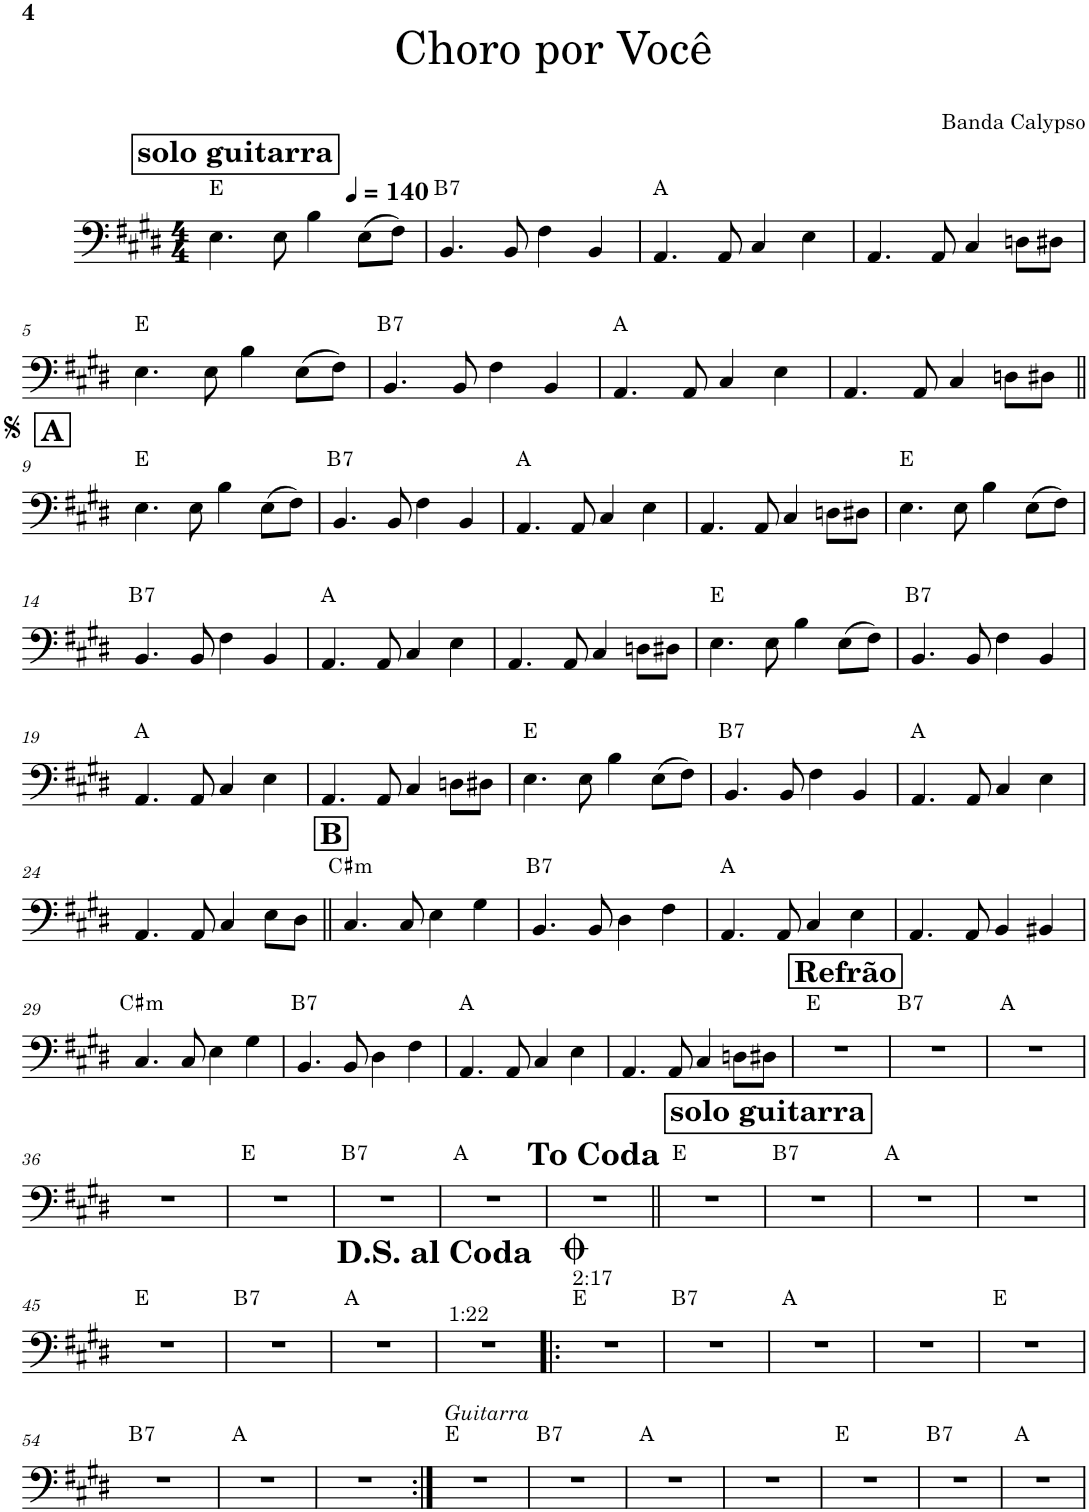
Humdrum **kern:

**kern	**harte
*part1	*part1
*staff1	*
*I"Electric Bass	*
*I'El. B.	*
!!LO:PB:g=z
*clefF4	*
*Trd7c12	*
*k[f#c#g#d#]	*
*M4/4	*
*MM140	*
!!LO:REH:place=s1:a:B:cj:fs=14:t=solo guitarra
=1	=1
4.E\	E:maj
8E\	.
4B\	.
(8E\L	.
8F#\J)	.
=2	=2
!	!LO:H:kt=7
4.BB/	B:7
8BB/	.
4F#\	.
4BB/	.
=3	=3
4.AA/	A:maj
8AA/	.
4C#/	.
4E\	.
=4	=4
4.AA/	.
8AA/	.
4C#/	.
8Dn\L	.
8D#X\J	.
!!LO:LB:g=z
=5	=5
4.E\	E:maj
8E\	.
4B\	.
(8E\L	.
8F#\J)	.
=6	=6
!	!LO:H:kt=7
4.BB/	B:7
8BB/	.
4F#\	.
4BB/	.
=7	=7
4.AA/	A:maj
8AA/	.
4C#/	.
4E\	.
=8	=8
4.AA/	.
8AA/	.
4C#/	.
8Dn\L	.
8D#X\J	.
!!LO:LB:g=z
!!LO:REH:place=s1:a:B:cj:fs=14:t=A
=9||	=9||
4.E\	E:maj
8E\	.
4B\	.
(8E\L	.
8F#\J)	.
=10	=10
!	!LO:H:kt=7
4.BB/	B:7
8BB/	.
4F#\	.
4BB/	.
=11	=11
4.AA/	A:maj
8AA/	.
4C#/	.
4E\	.
=12	=12
4.AA/	.
8AA/	.
4C#/	.
8Dn\L	.
8D#X\J	.
=13	=13
4.E\	E:maj
8E\	.
4B\	.
(8E\L	.
8F#\J)	.
!!LO:LB:g=z
=14	=14
!	!LO:H:kt=7
4.BB/	B:7
8BB/	.
4F#\	.
4BB/	.
=15	=15
4.AA/	A:maj
8AA/	.
4C#/	.
4E\	.
=16	=16
4.AA/	.
8AA/	.
4C#/	.
8Dn\L	.
8D#X\J	.
=17	=17
4.E\	E:maj
8E\	.
4B\	.
(8E\L	.
8F#\J)	.
=18	=18
!	!LO:H:kt=7
4.BB/	B:7
8BB/	.
4F#\	.
4BB/	.
!!LO:LB:g=z
=19	=19
4.AA/	A:maj
8AA/	.
4C#/	.
4E\	.
=20	=20
4.AA/	.
8AA/	.
4C#/	.
8Dn\L	.
8D#X\J	.
=21	=21
4.E\	E:maj
8E\	.
4B\	.
(8E\L	.
8F#\J)	.
=22	=22
!	!LO:H:kt=7
4.BB/	B:7
8BB/	.
4F#\	.
4BB/	.
=23	=23
4.AA/	A:maj
8AA/	.
4C#/	.
4E\	.
!!LO:LB:g=z
=24	=24
4.AA/	.
8AA/	.
4C#/	.
8E\L	.
8D#\J	.
!!LO:REH:place=s1:a:B:cj:fs=14:t=B
=25||	=25||
!	!LO:H:kt=m
4.C#/	C#:min
8C#/	.
4E\	.
4G#\	.
=26	=26
!	!LO:H:kt=7
4.BB/	B:7
8BB/	.
4D#\	.
4F#\	.
=27	=27
4.AA/	A:maj
8AA/	.
4C#/	.
4E\	.
=28	=28
4.AA/	.
8AA/	.
4BB/	.
4BB#X/	.
!!LO:LB:g=z
=29	=29
!	!LO:H:kt=m
4.C#/	C#:min
8C#/	.
4E\	.
4G#\	.
=30	=30
!	!LO:H:kt=7
4.BB/	B:7
8BB/	.
4D#\	.
4F#\	.
=31	=31
4.AA/	A:maj
8AA/	.
4C#/	.
4E\	.
=32	=32
4.AA/	.
8AA/	.
4C#/	.
8Dn\L	.
8D#X\J	.
!!LO:REH:place=s1:a:B:cj:fs=14:t=Refrão
=33	=33
1r	E:maj
=34	=34
!	!LO:H:kt=7
1r	B:7
=35	=35
1r	A:maj
!!LO:LB:g=z
=36	=36
1r	.
=37	=37
1r	E:maj
=38	=38
!	!LO:H:kt=7
1r	B:7
=39	=39
1r	A:maj
=40	=40
1r	.
!LO:TX:a:t=<b><font size="15"/>To Coda</b>	!
!!LO:REH:place=s1:a:B:cj:fs=14:t=solo guitarra
=41||	=41||
1r	E:maj
=42	=42
!	!LO:H:kt=7
1r	B:7
=43	=43
1r	A:maj
=44	=44
1r	.
!!LO:LB:g=z
=45	=45
1r	E:maj
=46	=46
!	!LO:H:kt=7
1r	B:7
=47	=47
1r	A:maj
=48	=48
!LO:TX:a:t=1&colon;22	!
1r	.
!LO:TX:a:t=<b><font size="15"/>D.S. al Coda</b>	!
=49!|:	=49!|:
!LO:TX:a:t=2&colon;17	!
1r	E:maj
=50	=50
!	!LO:H:kt=7
1r	B:7
=51	=51
1r	A:maj
=52	=52
1r	.
=53	=53
1r	E:maj
!!LO:LB:g=z
=54	=54
!	!LO:H:kt=7
1r	B:7
=55	=55
1r	A:maj
=56	=56
1r	.
=57:|!	=57:|!
!LO:TX:a:i:t=Guitarra	!
1r	E:maj
=58	=58
!	!LO:H:kt=7
1r	B:7
=59	=59
1r	A:maj
=60	=60
1r	.
=61	=61
1r	E:maj
=62	=62
!	!LO:H:kt=7
1r	B:7
=63	=63
1r	A:maj
=	=
*-	*-
